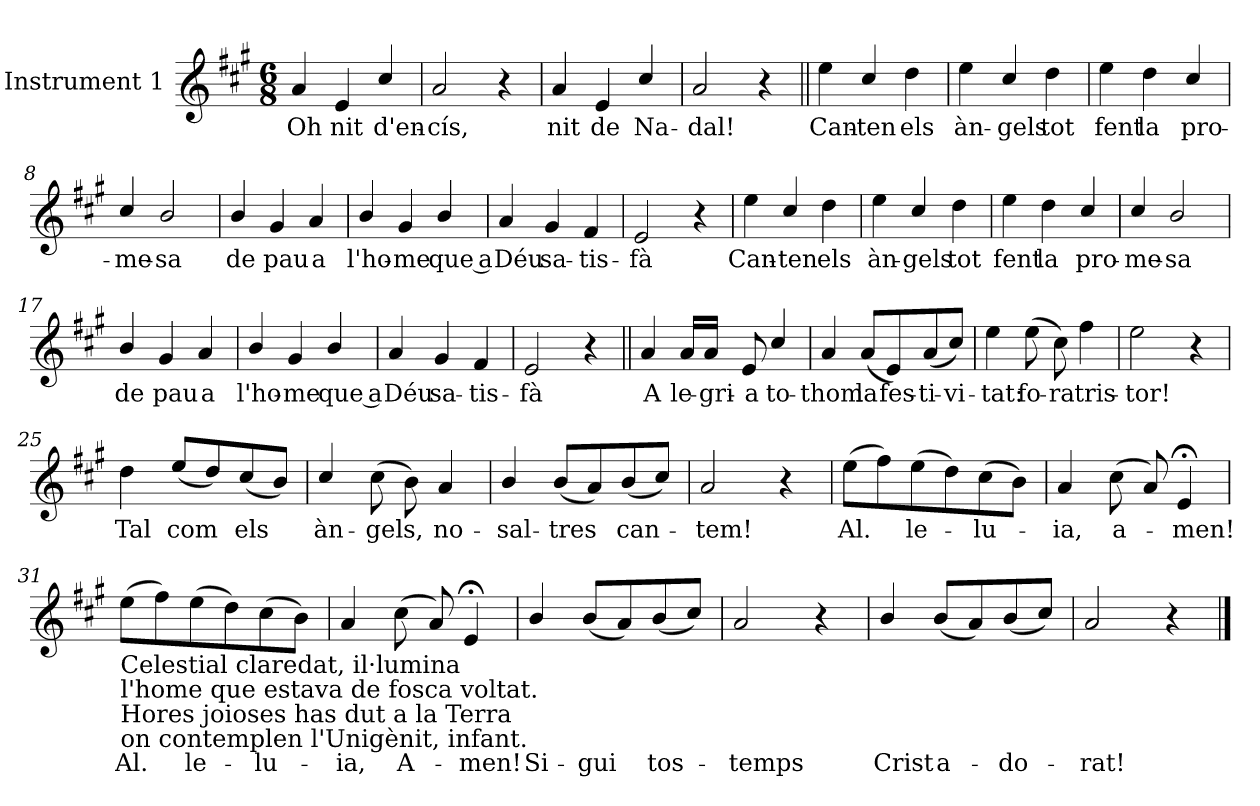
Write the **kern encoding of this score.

**kern	**text
*part1	*part1
*staff1	*staff1
*I"Instrument 1	*
*clefG2	*
*k[f#c#g#]	*
*A:	*
*M6/8	*
=1	=1
!	!LO:LY:b
4a/	Oh
!	!LO:LY:b
4e/	nit
!	!LO:LY:b
4cc#/	d'en-
=2	=2
!	!LO:LY:b
2a/	cís,
4r	.
=3	=3
!	!LO:LY:b
4a/	nit
!	!LO:LY:b
4e/	de
!	!LO:LY:b
4cc#/	Na-
=4	=4
!	!LO:LY:b
2a/	dal!
4r	.
=5||	=5||
!	!LO:LY:b
4ee\	Can-
!	!LO:LY:b
4cc#/	ten
!	!LO:LY:b
4dd\	els
=6	=6
!	!LO:LY:b
4ee\	àn-
!	!LO:LY:b
4cc#/	gels
!	!LO:LY:b
4dd\	tot
!!LO:LB:g=z
=7	=7
!	!LO:LY:b
4ee\	fent
!	!LO:LY:b
4dd\	la
!	!LO:LY:b
4cc#/	pro-
=8	=8
!	!LO:LY:b
4cc#/	me-
!	!LO:LY:b
2b/	sa
=9	=9
!	!LO:LY:b
4b/	de
!	!LO:LY:b
4g#/	pau
!	!LO:LY:b
4a/	a
=10	=10
!	!LO:LY:b
4b/	l'ho-
!	!LO:LY:b
4g#/	me
!	!LO:LY:b
4b/	que a
=11	=11
!	!LO:LY:b
4a/	Déu
!	!LO:LY:b
4g#/	sa-
!	!LO:LY:b
4f#/	tis-
=12	=12
!	!LO:LY:b
2e/	fà
4r	.
!!LO:LB:g=z
=13	=13
!	!LO:LY:b
4ee\	Can-
!	!LO:LY:b
4cc#/	ten
!	!LO:LY:b
4dd\	els
=14	=14
!	!LO:LY:b
4ee\	àn-
!	!LO:LY:b
4cc#/	gels
!	!LO:LY:b
4dd\	tot
=15	=15
!	!LO:LY:b
4ee\	fent
!	!LO:LY:b
4dd\	la
!	!LO:LY:b
4cc#/	pro-
=16	=16
!	!LO:LY:b
4cc#/	me-
!	!LO:LY:b
2b/	sa
=17	=17
!	!LO:LY:b
4b/	de
!	!LO:LY:b
4g#/	pau
!	!LO:LY:b
4a/	a
=18	=18
!	!LO:LY:b
4b/	l'ho-
!	!LO:LY:b
4g#/	me
!	!LO:LY:b
4b/	que a
!!LO:LB:g=z
=19	=19
!	!LO:LY:b
4a/	Déu
!	!LO:LY:b
4g#/	sa-
!	!LO:LY:b
4f#/	tis-
=20	=20
!	!LO:LY:b
2e/	fà
4r	.
=21||	=21||
!	!LO:LY:b
4a/	A
!	!LO:LY:b
16a/LL	le-
!	!LO:LY:b
16a/JJ	gri-
!	!LO:LY:b
8e/	a
!	!LO:LY:b
4cc#/	to-
=22	=22
!	!LO:LY:b
4a/	thom
!	!LO:LY:b
(<8a/L	la
!	!LO:LY:b
8e/)	fes-
!	!LO:LY:b
(<8a/	ti-
!	!LO:LY:b
8cc#/J)	vi-
=23	=23
!	!LO:LY:b
4ee\	tat:
!	!LO:LY:b
(>8ee\	fo-
!	!LO:LY:b
8cc#\)	ra
!	!LO:LY:b
4ff#\	tris-
=24	=24
!	!LO:LY:b
2ee\	tor!
4r	.
!!LO:LB:g=z
=25	=25
!	!LO:LY:b
4dd\	Tal
!	!LO:LY:b
(<8ee/L	com
8dd/)	.
!	!LO:LY:b
(<8cc#/	els
8b/J)	.
=26	=26
!	!LO:LY:b
4cc#/	àn-
!	!LO:LY:b
(<8cc#\	gels,
8b\)	.
!	!LO:LY:b
4a/	no-
=27	=27
!	!LO:LY:b
4b/	sal-
!	!LO:LY:b
(<8b/L	tres
8a/)	.
!	!LO:LY:b
(<8b/	can-
8cc#/J)	.
=28	=28
!	!LO:LY:b
2a/	tem!
4r	.
=29	=29
!	!LO:LY:b
(>8ee\L	Al.
8ff#\)	.
!	!LO:LY:b
(>8ee\	le-
8dd\)	.
!	!LO:LY:b
(>8cc#\	lu-
8b\J)	.
=30	=30
!	!LO:LY:b
4a/	ia,
!	!LO:LY:b
(<8cc#\	a-
8a/)	.
!	!LO:LY:b
4e;</	men!
!!LO:LB:g=z
=31	=31
!LO:TX:b:t=Celestial claredat, il·lumina	!
!LO:TX:b:t=l'home que estava de fosca voltat.	!
!LO:TX:b:t=Hores joioses has dut a la Terra	!
!LO:TX:b:t=on contemplen l'Unigènit, infant.	!
!	!LO:LY:b
(>8ee\L	Al.
8ff#\)	.
!	!LO:LY:b
(>8ee\	le-
8dd\)	.
!	!LO:LY:b
(>8cc#\	lu-
8b\J)	.
=32	=32
!	!LO:LY:b
4a/	ia,
!	!LO:LY:b
(<8cc#\	A-
8a/)	.
!	!LO:LY:b
4e;</	men!
=33	=33
!	!LO:LY:b
4b/	Si-
!	!LO:LY:b
(<8b/L	gui
8a/)	.
!	!LO:LY:b
(<8b/	tos-
8cc#/J)	.
=34	=34
!	!LO:LY:b
2a/	temps
4r	.
=35	=35
!	!LO:LY:b
4b/	Crist
!	!LO:LY:b
(<8b/L	a-
8a/)	.
!	!LO:LY:b
(<8b/	do-
8cc#/J)	.
=36	=36
!	!LO:LY:b
2a/	rat!
4r	.
==	==
*-	*-
